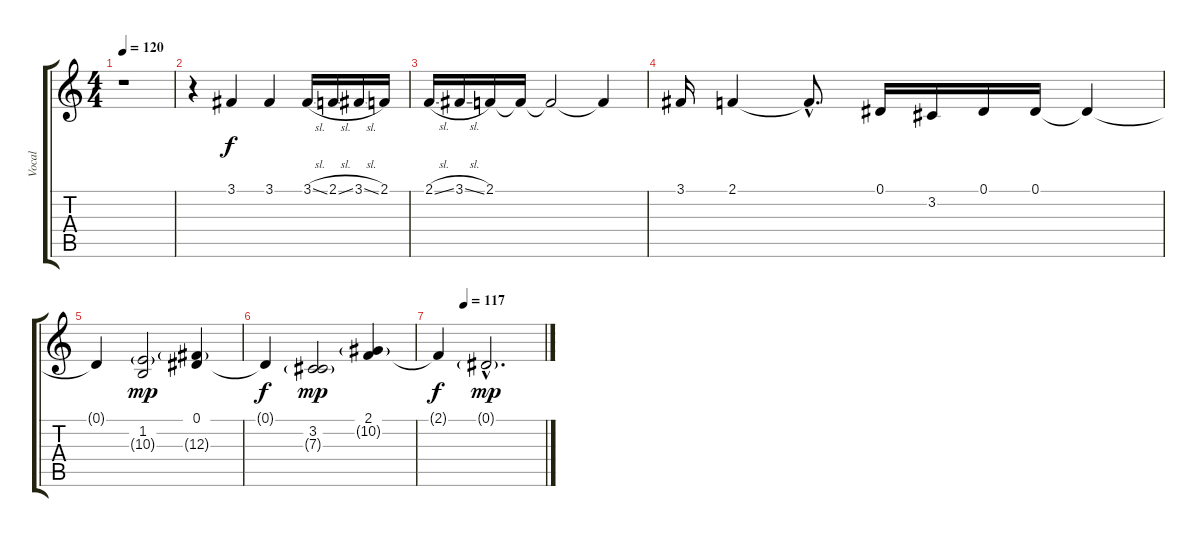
\track ("Vocal" "Vocal") {instrument lead1square}
\staff {score tabs}
\tuning (Eb4 Bb3 Gb3 Db3 Ab2 Eb2) {hide}
\ts (4 4)
\tempo 120
\clef g2
\ks c
r.1{dy mp} |
r.4 3.1.4{dy f} 3.1.4 3.1{sl}.16 2.1{sl}.16 3.1{sl}.16 2.1.16 |
2.1{sl}.16 3.1{sl}.16 2.1.16 2.1{t}.16 2.1{t}.2 2.1{t}.4 |
3.1.16 2.1.4 2.1{hac t}.8{d} 0.1.16 3.2.16 0.1.16 0.1.16 0.1{t}.4 |
0.1{t}.4 (1.2 10.3{g}).2{dy mp} (0.1 12.3{g}).4 |
0.1{t}.4{dy f} (3.2 7.3{g}).2{dy mp} (2.1 10.2{g}).4 |
\tempo (117 0.25)
2.1{t}.4{dy f volume 14 balance 8 instrument choiraahs} 0.1{g hac}.2{d dy mp}
